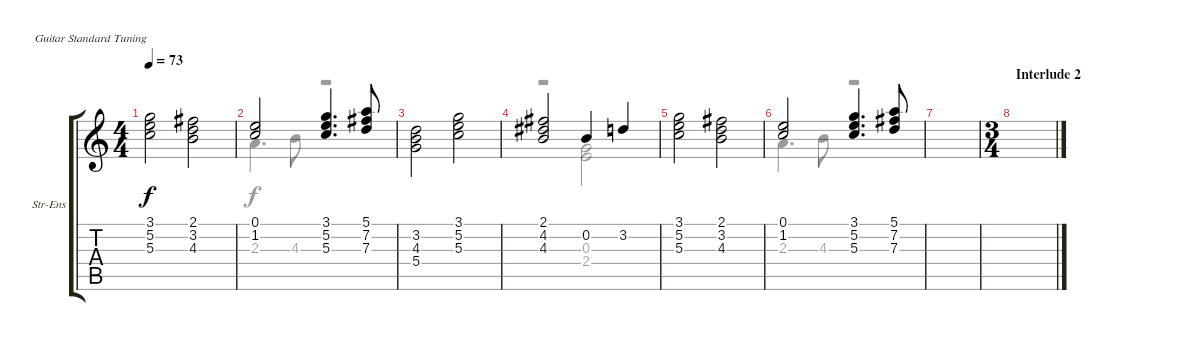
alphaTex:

\defaultSystemsLayout 4
\bracketExtendMode groupsimilarinstruments
\firstSystemTrackNameOrientation horizontal
\otherSystemsTrackNameOrientation horizontal
\track ("String Ensemble" "Str-Ens") {instrument electricguitarclean}
\staff {score tabs}
\tuning (E4 B3 G3 D3 A2 E2)
\voice
\ts (4 4)
\tempo 73
\clef g2
\ks c
(5.3 5.2 3.1).2{dy f} (2.1 3.2 4.3).2 |
(1.2 0.1).2 (3.1 5.2 5.3).4{d} (7.3 7.2 5.1).8 |
(5.4 4.3 3.2).2 (5.3 5.2 3.1).2 |
(2.1 4.2 4.3).2 0.2.4 3.2.4 |
(5.3 5.2 3.1).2 (2.1 3.2 4.3).2 |
(1.2 0.1).2 (3.1 5.2 5.3).4{d} (7.3 7.2 5.1).8 |
|
\ts (3 4)
\section ("" "Interlude 2")
|
|
|
|
|
|
|
|
\voice
\clef g2
\ottava regular
\simile none
\ks c
|
2.3.4{d} 4.3.8 r.2 |
|
r.2 (0.3 2.4).2 |
|
2.3.4{d} 4.3.8 r.2 |
|
|
|
|
|
|
|
|
|
